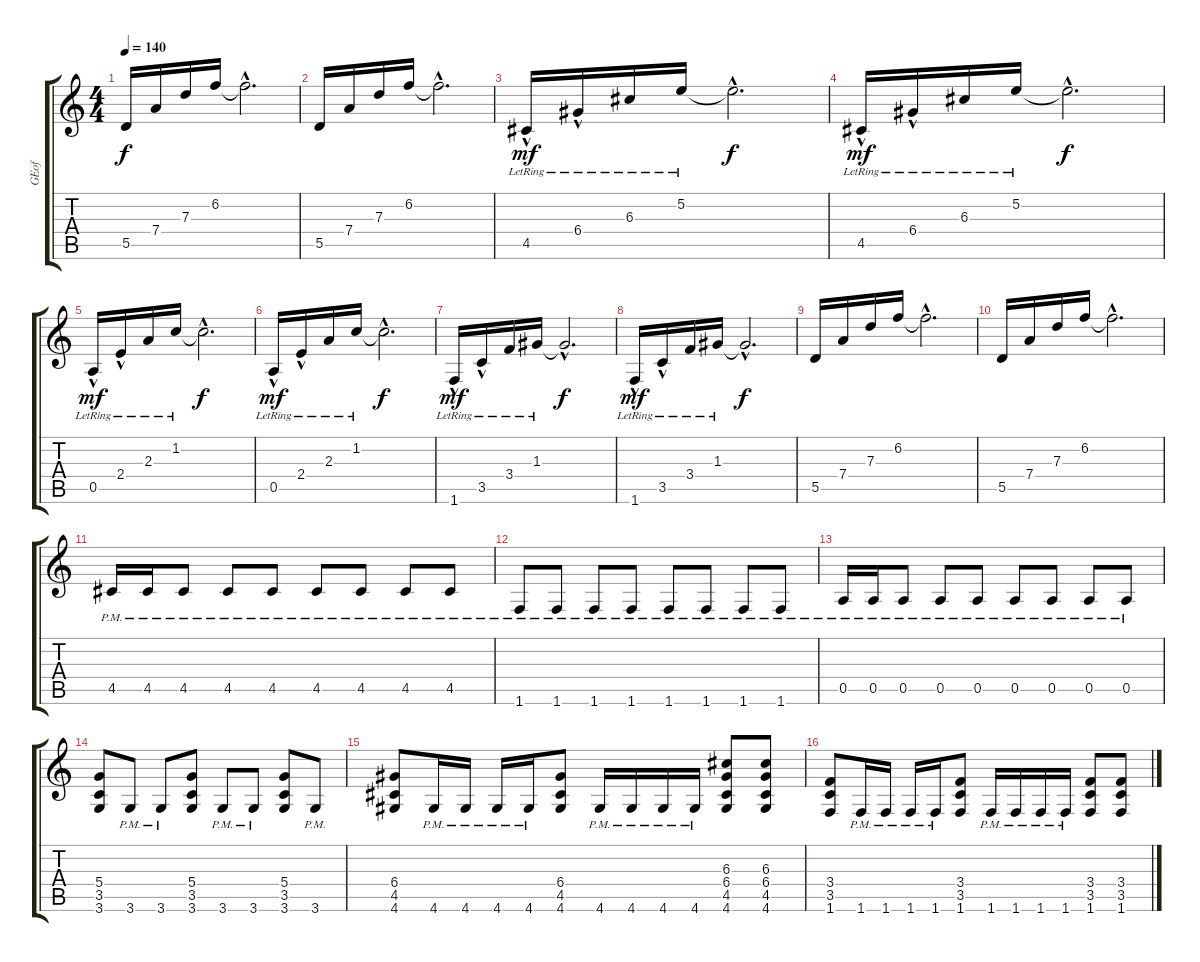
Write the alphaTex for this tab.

\track ("GEof" "GEof") {instrument distortionguitar}
\staff {score tabs}
\tuning (E4 B3 G3 D3 A2 E2) {hide}
\ts (4 4)
\tempo 140
\clef g2
\ks c
5.5.16{dy f} 7.4.16 7.3.16 6.2.16 6.2{hac t}.2{d} |
5.5.16 7.4.16 7.3.16 6.2.16 6.2{hac t}.2{d} |
4.5{hac lr}.16{dy mf} 6.4{hac lr}.16 6.3{lr}.16 5.2{lr}.16 5.2{hac t}.2{d dy f} |
4.5{hac lr}.16{dy mf} 6.4{hac lr}.16 6.3{lr}.16 5.2{lr}.16 5.2{hac t}.2{d dy f} |
0.5{hac lr}.16{dy mf} 2.4{hac lr}.16 2.3{lr}.16 1.2{lr}.16 1.2{hac t}.2{d dy f} |
0.5{hac lr}.16{dy mf} 2.4{hac lr}.16 2.3{lr}.16 1.2{lr}.16 1.2{hac t}.2{d dy f} |
1.6{hac lr}.16{dy mf} 3.5{hac lr}.16 3.4{lr}.16 1.3{lr}.16 1.3{hac t}.2{d dy f} |
1.6{hac lr}.16{dy mf} 3.5{hac lr}.16 3.4{lr}.16 1.3{lr}.16 1.3{hac t}.2{d dy f} |
5.5.16 7.4.16 7.3.16 6.2.16 6.2{hac t}.2{d} |
5.5.16 7.4.16 7.3.16 6.2.16 6.2{hac t}.2{d} |
4.5{pm}.16{instrument distortionguitar} 4.5{pm}.16 4.5{pm}.8 4.5{pm}.8 4.5{pm}.8 4.5{pm}.8 4.5{pm}.8 4.5{pm}.8 4.5{pm}.8 |
1.6{pm}.8 1.6{pm}.8 1.6{pm}.8 1.6{pm}.8 1.6{pm}.8 1.6{pm}.8 1.6{pm}.8 1.6{pm}.8 |
0.5{pm}.16 0.5{pm}.16 0.5{pm}.8 0.5{pm}.8 0.5{pm}.8 0.5{pm}.8 0.5{pm}.8 0.5{pm}.8 0.5{pm}.8 |
(5.4 3.5 3.6).8 3.6{pm}.8 3.6{pm}.8 (5.4 3.5 3.6).8 3.6{pm}.8 3.6{pm}.8 (5.4 3.5 3.6).8 3.6{pm}.8 |
(6.4 4.5 4.6).8 4.6{pm}.16 4.6{pm}.16 4.6{pm}.16 4.6{pm}.16 (6.4 4.5 4.6).8 4.6{pm}.16 4.6{pm}.16 4.6{pm}.16 4.6{pm}.16 (6.3 6.4 4.5 4.6).8 (6.3 6.4 4.5 4.6).8 |
(3.4 3.5 1.6).8 1.6{pm}.16 1.6{pm}.16 1.6{pm}.16 1.6{pm}.16 (3.4 3.5 1.6).8 1.6{pm}.16 1.6{pm}.16 1.6{pm}.16 1.6{pm}.16 (3.4 3.5 1.6).8 (3.4 3.5 1.6).8
